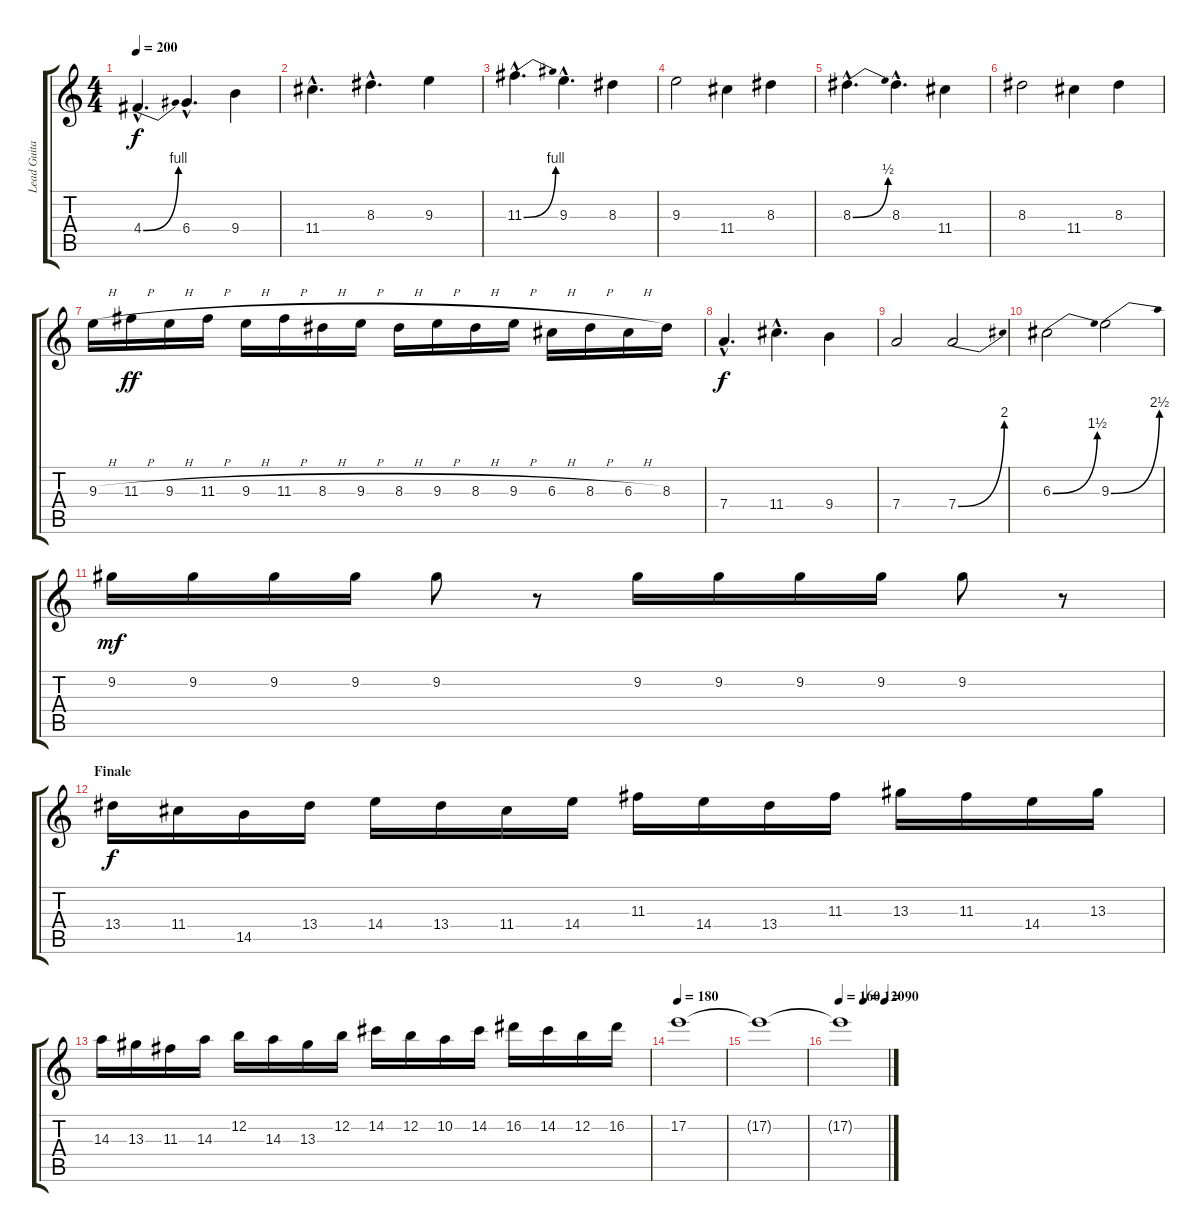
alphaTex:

\track ("Lead Guitar (Totman)" "Lead Guita") {instrument distortionguitar}
\staff {score tabs}
\tuning (E4 B3 G3 D3 A2 E2) {hide}
\ts (4 4)
\tempo 200
\clef g2
\ks c
4.4{be (bend 0 0 60 4) hac}.4{d dy f} 6.4{hac}.4{d} 9.4.4 |
11.4{hac}.4{d} 8.3{hac}.4{d} 9.3.4 |
11.3{be (bend 0 0 60 4) hac}.4{d} 9.3{hac}.4{d} 8.3.4 |
9.3.2 11.4.4 8.3.4 |
8.3{be (bend 0 0 60 2) hac}.4{d} 8.3{hac}.4{d} 11.4.4 |
8.3.2 11.4.4 8.3.4 |
9.3{h}.16 11.3{h}.16{dy ff} 9.3{h}.16 11.3{h}.16 9.3{h}.16 11.3{h}.16 8.3{h}.16 9.3{h}.16 8.3{h}.16 9.3{h}.16 8.3{h}.16 9.3{h}.16 6.3{h}.16 8.3{h}.16 6.3{h}.16 8.3.16 |
7.4{hac}.4{d dy f} 11.4{hac}.4{d} 9.4.4 |
7.4.2 7.4{be (bend 0 0 60 8)}.2 |
6.3{be (bend 0 0 60 6)}.2 9.3{be (bend 0 0 60 10)}.2 |
9.2.16{dy mf} 9.2.16 9.2.16 9.2.16 9.2.8 r.8 9.2.16 9.2.16 9.2.16 9.2.16 9.2.8 r.8 |
\section ("" "Finale")
13.4.16{dy f} 11.4.16 14.5.16 13.4.16 14.4.16 13.4.16 11.4.16 14.4.16 11.3.16 14.4.16 13.4.16 11.3.16 13.3.16 11.3.16 14.4.16 13.3.16 |
14.3.16 13.3.16 11.3.16 14.3.16 12.2.16 14.3.16 13.3.16 12.2.16 14.2.16 12.2.16 10.2.16 14.2.16 16.2.16 14.2.16 12.2.16 16.2.16 |
\tempo 180
17.2.1 |
17.2{t}.1{volume 10} |
\tempo 160
\tempo (120 0.5)
\tempo (90 0.9375)
17.2{t}.1
